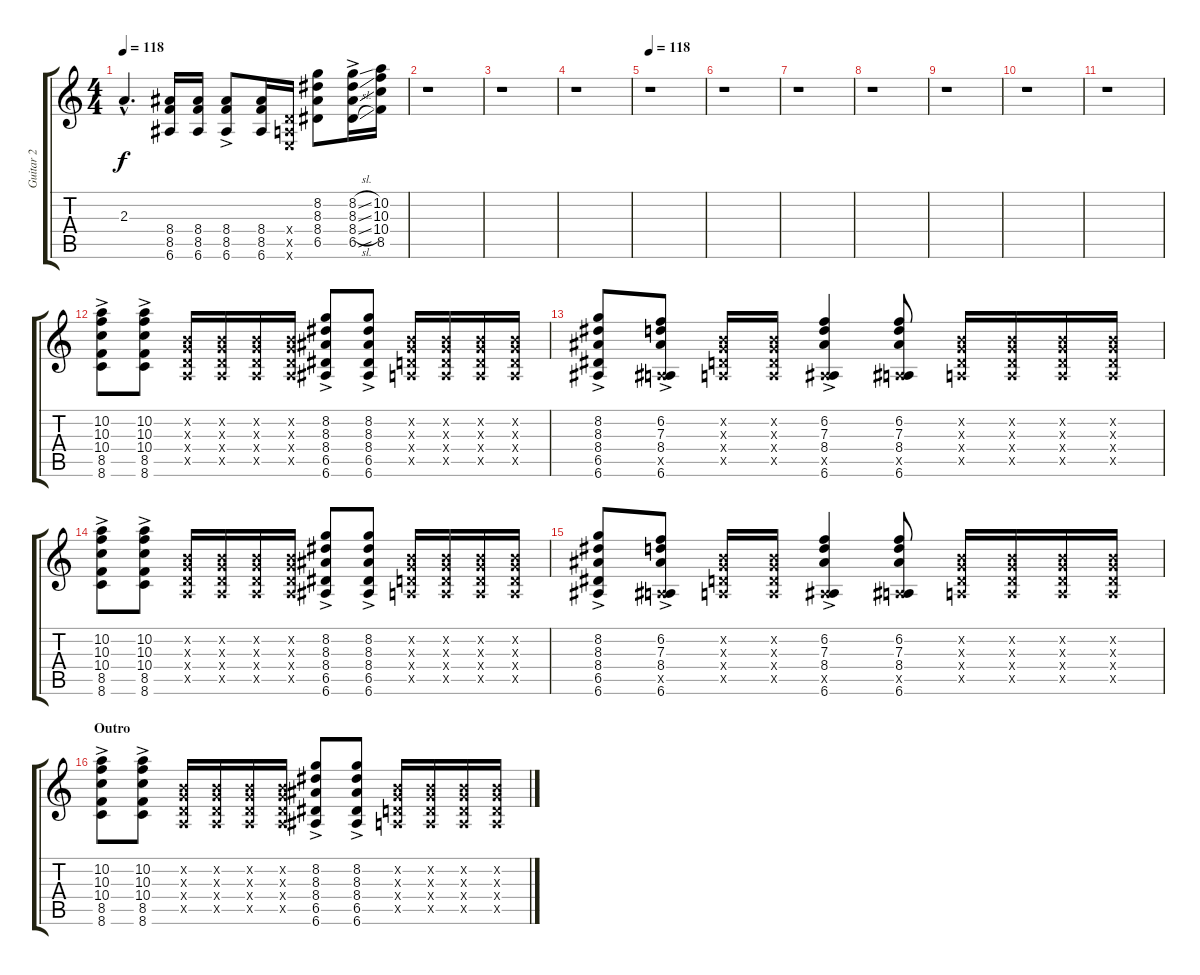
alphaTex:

\track ("Guitar 2" "Guitar 2") {instrument overdrivenguitar}
\staff {score tabs}
\tuning (E4 B3 G3 D3 A2 E2) {hide}
\ts (4 4)
\tempo 118
\clef g2
\ks c
2.3{hac t}.4{d dy f} (8.4 8.5 6.6).16 (8.4 8.5 6.6).16 (8.4{ac} 8.5{ac} 6.6{ac}).8 (8.4 8.5 6.6).16 (0.4{x} 0.5{x} 0.6{x}).16 (8.2 8.3 8.4 6.5).8 (8.2{sl ac} 8.3{sl ac} 8.4{sl ac} 6.5{sl ac}).16 (10.2 10.3 10.4 8.5).16 |
r.1 |
r.1 |
r.1 |
\tempo 118
r.1 |
r.1 |
r.1 |
r.1 |
r.1 |
r.1 |
r.1 |
(10.2{ac} 10.3 10.4 8.5 8.6).8 (10.2{ac} 10.3 10.4 8.5 8.6).8 (0.2{x} 0.3{x} 0.4{x} 0.5{x}).16 (0.2{x} 0.3{x} 0.4{x} 0.5{x}).16 (0.2{x} 0.3{x} 0.4{x} 0.5{x}).16 (0.2{x} 0.3{x} 0.4{x} 0.5{x}).16 (8.2{ac} 8.3 8.4 6.5 6.6).8 (8.2{ac} 8.3 8.4 6.5 6.6).8 (0.2{x} 0.3{x} 0.4{x} 0.5{x}).16 (0.2{x} 0.3{x} 0.4{x} 0.5{x}).16 (0.2{x} 0.3{x} 0.4{x} 0.5{x}).16 (0.2{x} 0.3{x} 0.4{x} 0.5{x}).16 |
(8.2 8.3 8.4 6.5{ac} 6.6).8 (6.2{ac} 7.3 8.4 0.5{ac x} 6.6).8 (0.2{x} 0.3{x} 0.4{x} 0.5{x}).16 (0.2{x} 0.3{x} 0.4{x} 0.5{x}).16 (6.2{ac} 7.3 8.4 0.5{x} 6.6).4 (6.2 7.3 8.4 0.5{x} 6.6).8 (0.2{x} 0.3{x} 0.4{x} 0.5{x}).16 (0.2{x} 0.3{x} 0.4{x} 0.5{x}).16 (0.2{x} 0.3{x} 0.4{x} 0.5{x}).16 (0.2{x} 0.3{x} 0.4{x} 0.5{x}).16 |
(10.2{ac} 10.3 10.4 8.5 8.6).8 (10.2{ac} 10.3 10.4 8.5 8.6).8 (0.2{x} 0.3{x} 0.4{x} 0.5{x}).16 (0.2{x} 0.3{x} 0.4{x} 0.5{x}).16 (0.2{x} 0.3{x} 0.4{x} 0.5{x}).16 (0.2{x} 0.3{x} 0.4{x} 0.5{x}).16 (8.2{ac} 8.3 8.4 6.5 6.6).8 (8.2{ac} 8.3 8.4 6.5 6.6).8 (0.2{x} 0.3{x} 0.4{x} 0.5{x}).16 (0.2{x} 0.3{x} 0.4{x} 0.5{x}).16 (0.2{x} 0.3{x} 0.4{x} 0.5{x}).16 (0.2{x} 0.3{x} 0.4{x} 0.5{x}).16 |
(8.2 8.3 8.4 6.5{ac} 6.6).8 (6.2{ac} 7.3 8.4 0.5{ac x} 6.6).8 (0.2{x} 0.3{x} 0.4{x} 0.5{x}).16 (0.2{x} 0.3{x} 0.4{x} 0.5{x}).16 (6.2{ac} 7.3 8.4 0.5{x} 6.6).4 (6.2 7.3 8.4 0.5{x} 6.6).8 (0.2{x} 0.3{x} 0.4{x} 0.5{x}).16 (0.2{x} 0.3{x} 0.4{x} 0.5{x}).16 (0.2{x} 0.3{x} 0.4{x} 0.5{x}).16 (0.2{x} 0.3{x} 0.4{x} 0.5{x}).16 |
\section ("" "Outro")
(10.2{ac} 10.3 10.4 8.5 8.6).8 (10.2{ac} 10.3 10.4 8.5 8.6).8 (0.2{x} 0.3{x} 0.4{x} 0.5{x}).16 (0.2{x} 0.3{x} 0.4{x} 0.5{x}).16 (0.2{x} 0.3{x} 0.4{x} 0.5{x}).16 (0.2{x} 0.3{x} 0.4{x} 0.5{x}).16 (8.2{ac} 8.3 8.4 6.5 6.6).8 (8.2{ac} 8.3 8.4 6.5 6.6).8 (0.2{x} 0.3{x} 0.4{x} 0.5{x}).16 (0.2{x} 0.3{x} 0.4{x} 0.5{x}).16 (0.2{x} 0.3{x} 0.4{x} 0.5{x}).16 (0.2{x} 0.3{x} 0.4{x} 0.5{x}).16
